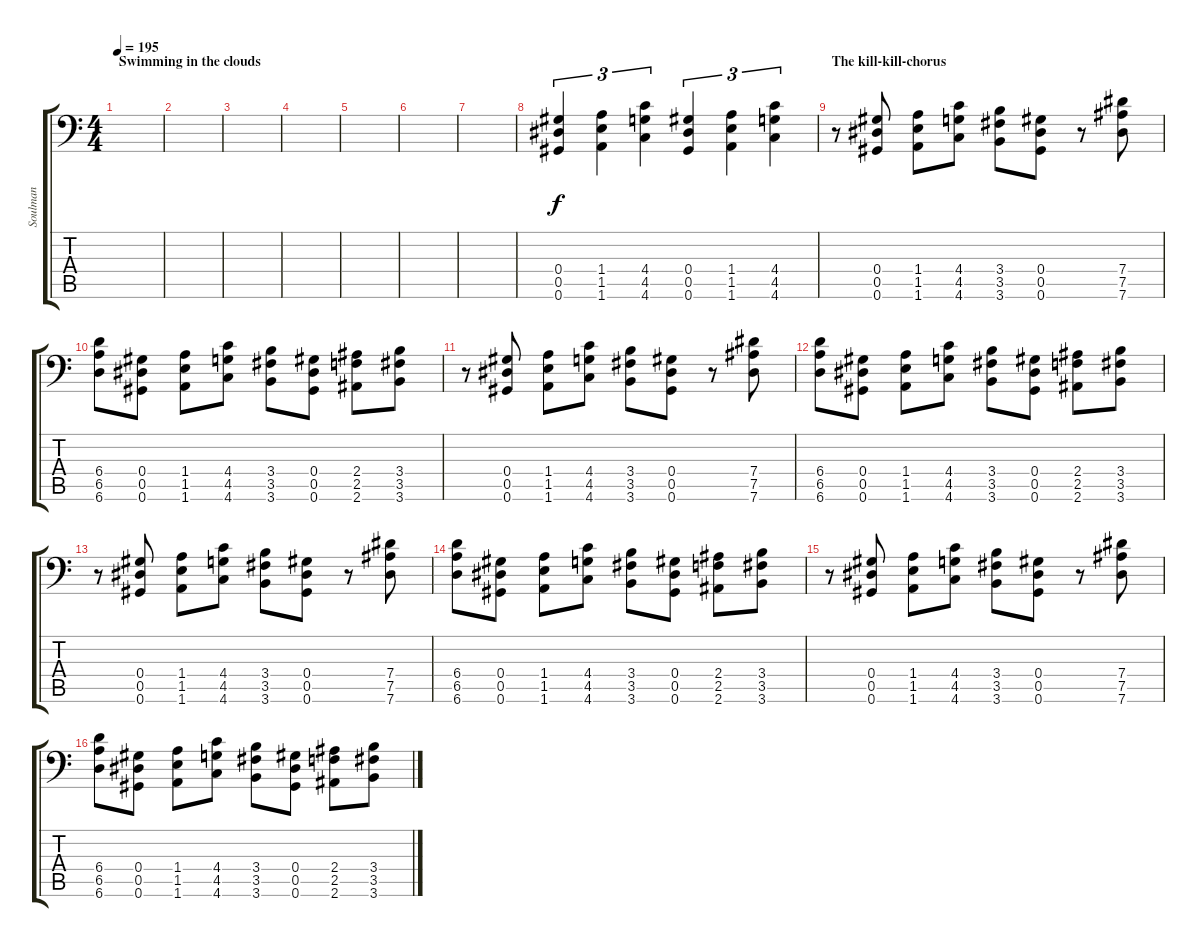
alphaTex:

\track ("Soulman" "Soulman") {instrument distortionguitar}
\staff {score tabs}
\tuning (Bb3 F3 Db3 Ab2 Eb2 Ab1) {hide}
\ts (4 4)
\section ("" "Swimming in the clouds")
\tempo 195
\clef f4
\ks c
|
|
|
|
|
|
|
(0.4 0.5 0.6).4{tu (3 2)} (1.4 1.5 1.6).4{tu (3 2)} (4.4 4.5 4.6).4{tu (3 2)} (0.4 0.5 0.6).4{tu (3 2)} (1.4 1.5 1.6).4{tu (3 2)} (4.4 4.5 4.6).4{tu (3 2)} |
\section ("" "The kill-kill-chorus")
r.8 (0.4 0.5 0.6).8 (1.4 1.5 1.6).8 (4.4 4.5 4.6).8 (3.4 3.5 3.6).8 (0.4 0.5 0.6).8 r.8 (7.4 7.5 7.6).8 |
(6.4 6.5 6.6).8 (0.4 0.5 0.6).8 (1.4 1.5 1.6).8 (4.4 4.5 4.6).8 (3.4 3.5 3.6).8 (0.4 0.5 0.6).8 (2.4 2.5 2.6).8 (3.4 3.5 3.6).8 |
r.8 (0.4 0.5 0.6).8 (1.4 1.5 1.6).8 (4.4 4.5 4.6).8 (3.4 3.5 3.6).8 (0.4 0.5 0.6).8 r.8 (7.4 7.5 7.6).8 |
(6.4 6.5 6.6).8 (0.4 0.5 0.6).8 (1.4 1.5 1.6).8 (4.4 4.5 4.6).8 (3.4 3.5 3.6).8 (0.4 0.5 0.6).8 (2.4 2.5 2.6).8 (3.4 3.5 3.6).8 |
r.8 (0.4 0.5 0.6).8 (1.4 1.5 1.6).8 (4.4 4.5 4.6).8 (3.4 3.5 3.6).8 (0.4 0.5 0.6).8 r.8 (7.4 7.5 7.6).8 |
(6.4 6.5 6.6).8 (0.4 0.5 0.6).8 (1.4 1.5 1.6).8 (4.4 4.5 4.6).8 (3.4 3.5 3.6).8 (0.4 0.5 0.6).8 (2.4 2.5 2.6).8 (3.4 3.5 3.6).8 |
r.8 (0.4 0.5 0.6).8 (1.4 1.5 1.6).8 (4.4 4.5 4.6).8 (3.4 3.5 3.6).8 (0.4 0.5 0.6).8 r.8 (7.4 7.5 7.6).8 |
(6.4 6.5 6.6).8 (0.4 0.5 0.6).8 (1.4 1.5 1.6).8 (4.4 4.5 4.6).8 (3.4 3.5 3.6).8 (0.4 0.5 0.6).8 (2.4 2.5 2.6).8 (3.4 3.5 3.6).8
